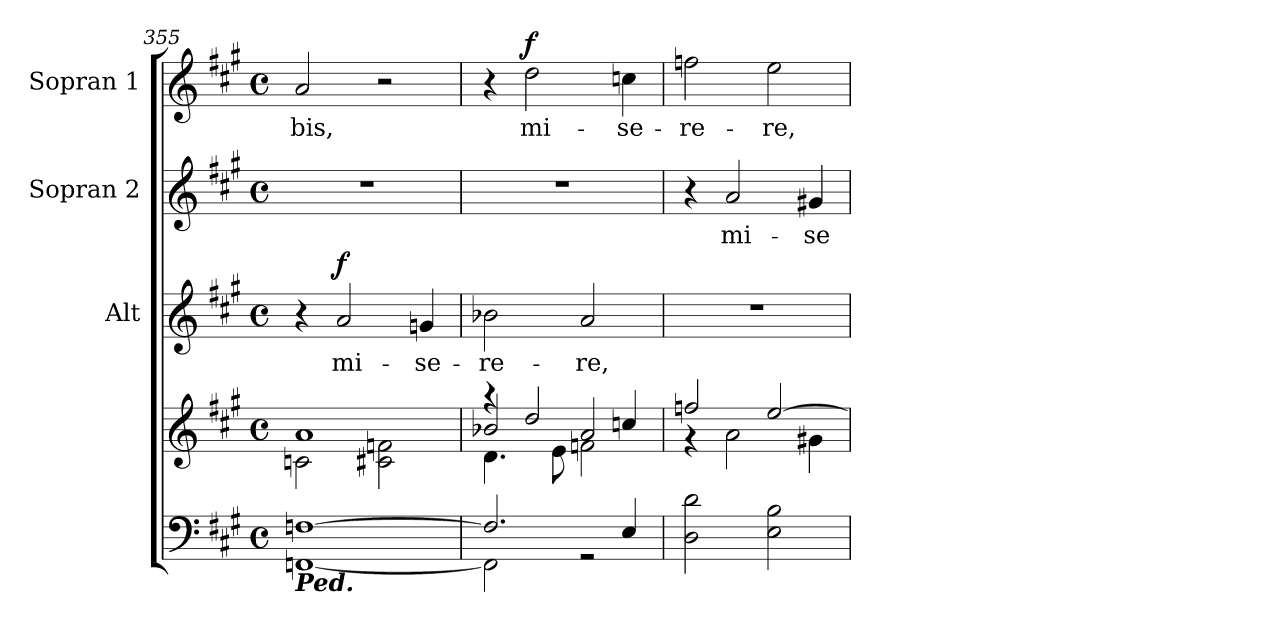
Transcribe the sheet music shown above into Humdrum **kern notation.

**kern	**kern	**kern	**text	**dynam	**kern	**text	**kern	**text	**dynam
*part4	*part4	*part3	*part3	*part3	*part2	*part2	*part1	*part1	*part1
*staff5	*staff4	*staff3	*staff3	*staff3	*staff2	*staff2	*staff1	*staff1	*staff1
*	*	*I"Alt	*	*	*I"Sopran 2	*	*I"Sopran 1	*	*
*	*	*I'A.	*	*	*I'S. 2	*	*I'S. 1	*	*
*clefF4	*clefG2	*clefG2	*	*	*clefG2	*	*clefG2	*	*
*k[f#c#g#]	*k[f#c#g#]	*k[f#c#g#]	*	*	*k[f#c#g#]	*	*k[f#c#g#]	*	*
*A:	*A:	*A:	*	*	*A:	*	*A:	*	*
*M4/4	*M4/4	*M4/4	*	*	*M4/4	*	*M4/4	*	*
*met(c)	*met(c)	*met(c)	*	*	*met(c)	*	*met(c)	*	*
=355	=355	=355	=355	=355	=355	=355	=355	=355	=355
*^	*^	*	*	*	*	*	*	*	*
!LO:TX:b:Bi:t=Ped.	!	!	!	!	!	!	!	!	!	!	!
!	!	!	!	!	!	!	!	!	!	!LO:LY:b	!
[>1Fn	[<1FFn	1a	2cn\	4r	.	.	1r	.	2a/	-bis,	.
!	!	!	!	!	!LO:LY:b	!LO:DY:a	!	!	!	!	!
.	.	.	.	2a/	mi-	f	.	.	.	.	.
.	.	.	2c#X\ 2fn\	.	.	.	.	.	2r	.	.
!	!	!	!	!	!LO:LY:b	!	!	!	!	!	!
.	.	.	.	4gn/	-se-	.	.	.	.	.	.
=356	=356	=356	=356	=356	=356	=356	=356	=356	=356	=356	=356
*	*	*	*^	*	*	*	*	*	*	*	*
!	!	!	!	!	!	!LO:LY:b	!	!	!	!	!	!
2.F/]	2FF\]	4rgg	4.d\	2b-X/	2b-X\	-re-	.	1r	.	4r	.	.
!	!	!	!	!	!	!	!	!	!	!	!LO:LY:b	!LO:DY:a
.	.	2dd/	.	.	.	.	.	.	.	2dd\	mi-	f
.	.	.	8e\	.	.	.	.	.	.	.	.	.
!	!	!	!	!	!	!LO:LY:b	!	!	!	!	!	!
.	2rGG	.	2fn\	2a/	2a/	-re,	.	.	.	.	.	.
!	!	!	!	!	!	!	!	!	!	!	!LO:LY:b	!
4E/	.	4ccn/	.	.	.	.	.	.	.	4ccn\	-se-	.
*v	*v	*	*	*	*	*	*	*	*	*	*	*
*	*	*v	*v	*	*	*	*	*	*	*	*
=357	=357	=357	=357	=357	=357	=357	=357	=357	=357	=357
!	!	!	!	!	!	!	!	!	!LO:LY:b	!
2D\ 2d\	2ffn/	4rf	1r	.	.	4r	.	2ffn\	-re-	.
!	!	!	!	!	!	!	!LO:LY:b	!	!	!
.	.	2a\	.	.	.	2a/	mi-	.	.	.
!	!	!	!	!	!	!	!	!	!LO:LY:b	!
2E\ 2B\	[>2ee/	.	.	.	.	.	.	2ee\	-re,	.
!	!	!	!	!	!	!	!LO:LY:b	!	!	!
.	.	4g#X\	.	.	.	4g#X/	-se-	.	.	.
*	*v	*v	*	*	*	*	*	*	*	*
=	=	=	=	=	=	=	=	=	=
*-	*-	*-	*-	*-	*-	*-	*-	*-	*-
